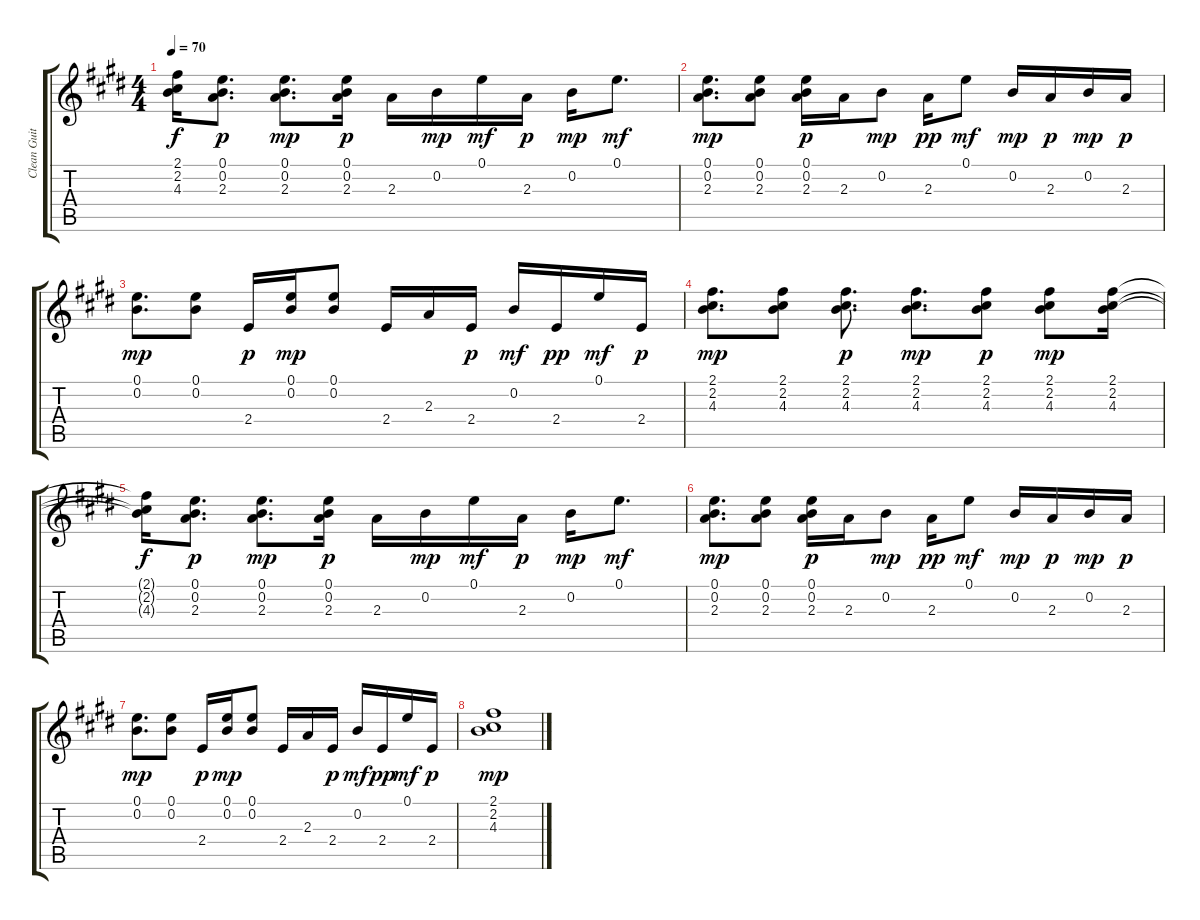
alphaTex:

\track ("Clean Guitar" "Clean Guit") {instrument electricguitarclean}
\staff {score tabs}
\tuning (E4 B3 G3 D3 A2 E2) {hide}
\ts (4 4)
\tempo 70
\clef g2
\ks e
(2.1{t} 2.2{t} 4.3{t}).16{dy f} (0.1 0.2 2.3).8{d dy p} (0.1 0.2 2.3).8{d dy mp} (0.1 0.2 2.3).16{dy p} 2.3.16 0.2.16{dy mp} 0.1.16{dy mf} 2.3.16{dy p} 0.2.16{dy mp} 0.1.8{d dy mf} |
(0.1 0.2 2.3).8{d dy mp} (0.1 0.2 2.3).8 (0.1 0.2 2.3).16{dy p} 2.3.16 0.2.8{dy mp} 2.3.16{dy pp} 0.1.8{dy mf} 0.2.16{dy mp} 2.3.16{dy p} 0.2.16{dy mp} 2.3.16{dy p} |
(0.1 0.2).8{d dy mp} (0.1 0.2).8 2.4.16{dy p} (0.1 0.2).16{dy mp} (0.1 0.2).8 2.4.16 2.3.16 2.4.16{dy p} 0.2.16{dy mf} 2.4.16{dy pp} 0.1.16{dy mf} 2.4.16{dy p} |
(2.1 2.2 4.3).8{d dy mp} (2.1 2.2 4.3).8 (2.1 2.2 4.3).8{d dy p} (2.1 2.2 4.3).8{d dy mp} (2.1 2.2 4.3).8{dy p} (2.1 2.2 4.3).8{dy mp} (2.1 2.2 4.3).16 |
(2.1{t} 2.2{t} 4.3{t}).16{dy f} (0.1 0.2 2.3).8{d dy p} (0.1 0.2 2.3).8{d dy mp} (0.1 0.2 2.3).16{dy p} 2.3.16 0.2.16{dy mp} 0.1.16{dy mf} 2.3.16{dy p} 0.2.16{dy mp} 0.1.8{d dy mf} |
(0.1 0.2 2.3).8{d dy mp} (0.1 0.2 2.3).8 (0.1 0.2 2.3).16{dy p} 2.3.16 0.2.8{dy mp} 2.3.16{dy pp} 0.1.8{dy mf} 0.2.16{dy mp} 2.3.16{dy p} 0.2.16{dy mp} 2.3.16{dy p} |
(0.1 0.2).8{d dy mp} (0.1 0.2).8 2.4.16{dy p} (0.1 0.2).16{dy mp} (0.1 0.2).8 2.4.16 2.3.16 2.4.16{dy p} 0.2.16{dy mf} 2.4.16{dy pp} 0.1.16{dy mf} 2.4.16{dy p} |
(2.1 2.2 4.3).1{dy mp}
